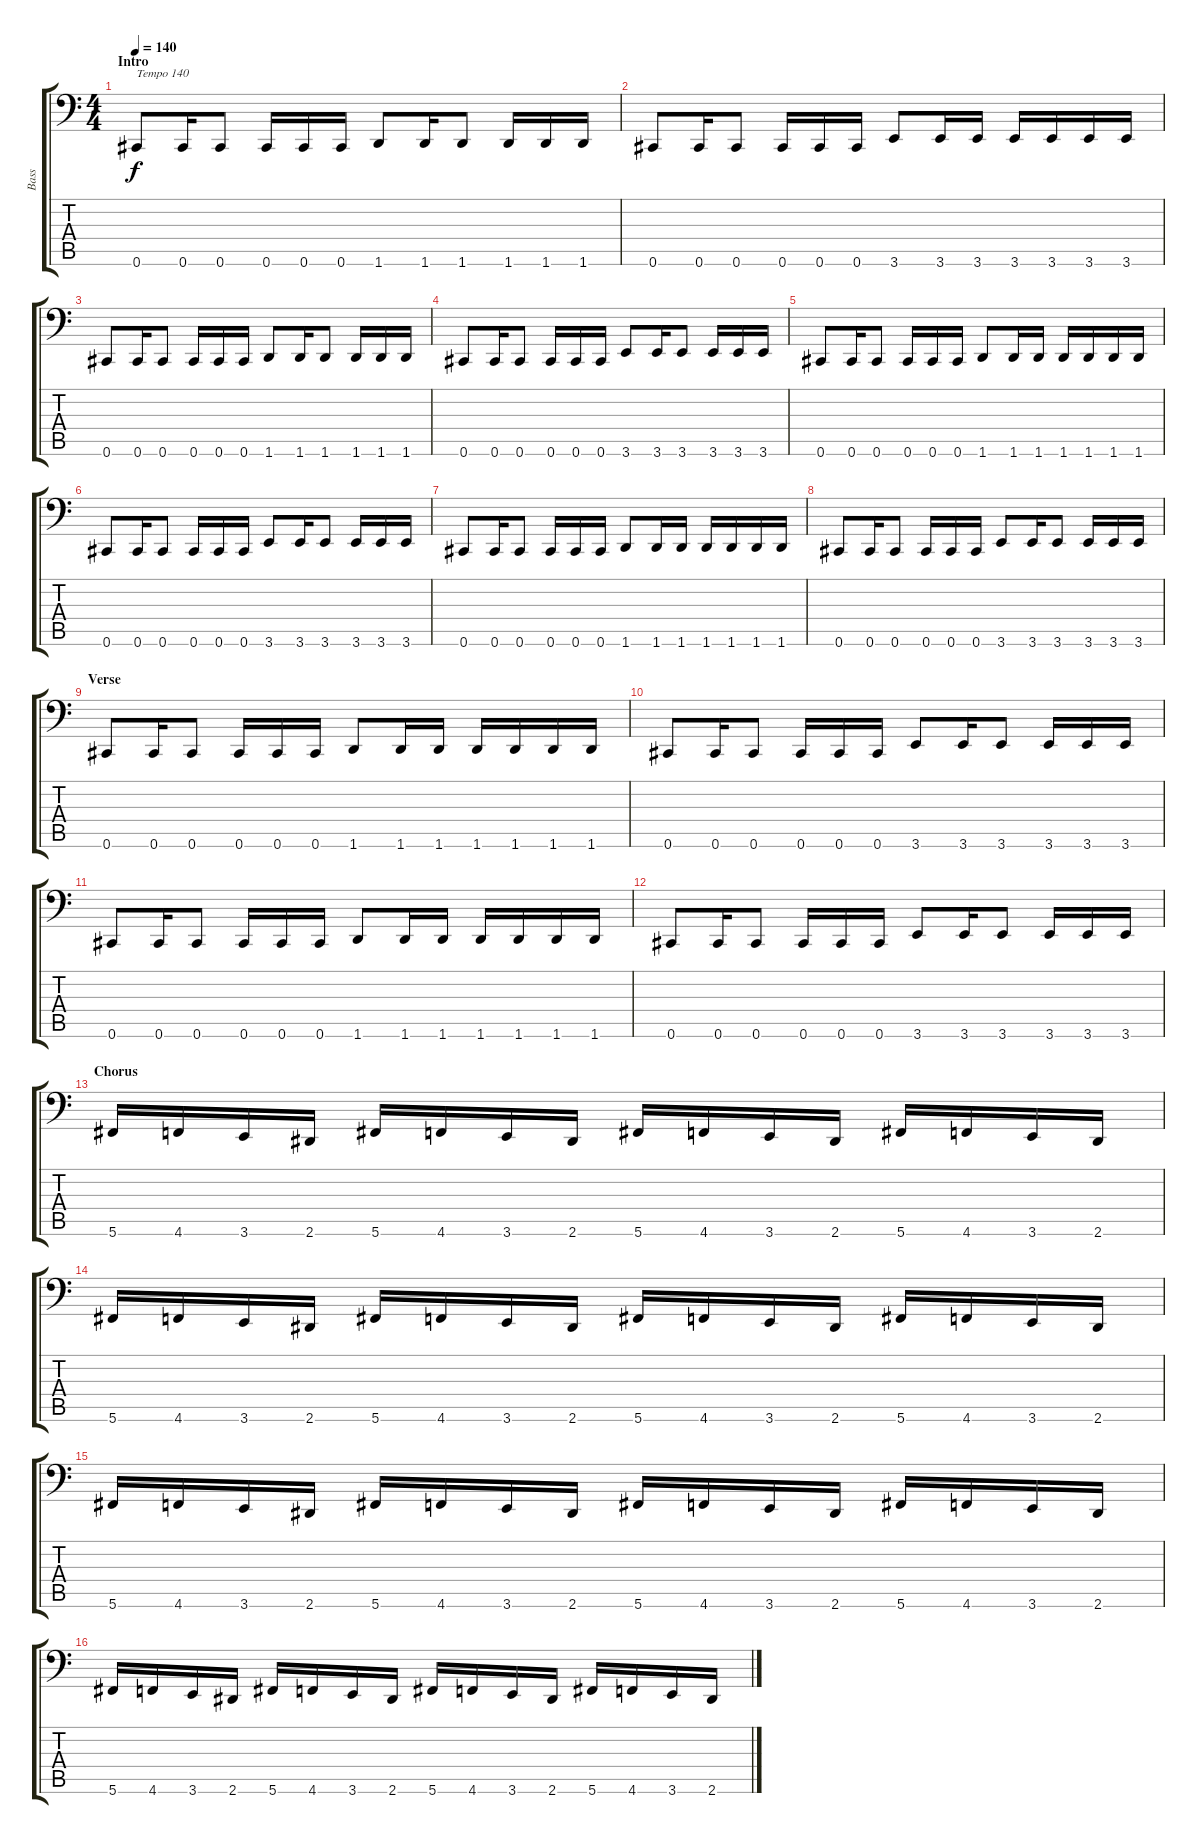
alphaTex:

\track ("Bass" "Bass") {instrument electricbasspick}
\staff {score tabs}
\tuning (Db3 Ab2 E2 B1 Gb1 Db1) {hide}
\ts (4 4)
\section ("" "Intro")
\tempo 140
\clef f4
\ks c
0.6.8{txt "Tempo 140" dy f instrument electricbasspick} 0.6.16 0.6.8 0.6.16 0.6.16 0.6.16 1.6.8 1.6.16 1.6.8 1.6.16 1.6.16 1.6.16 |
0.6.8 0.6.16 0.6.8 0.6.16 0.6.16 0.6.16 3.6.8 3.6.16 3.6.16 3.6.16 3.6.16 3.6.16 3.6.16 |
0.6.8 0.6.16 0.6.8 0.6.16 0.6.16 0.6.16 1.6.8 1.6.16 1.6.8 1.6.16 1.6.16 1.6.16 |
0.6.8 0.6.16 0.6.8 0.6.16 0.6.16 0.6.16 3.6.8 3.6.16 3.6.8 3.6.16 3.6.16 3.6.16 |
0.6.8 0.6.16 0.6.8 0.6.16 0.6.16 0.6.16 1.6.8 1.6.16 1.6.16 1.6.16 1.6.16 1.6.16 1.6.16 |
0.6.8 0.6.16 0.6.8 0.6.16 0.6.16 0.6.16 3.6.8 3.6.16 3.6.8 3.6.16 3.6.16 3.6.16 |
0.6.8 0.6.16 0.6.8 0.6.16 0.6.16 0.6.16 1.6.8 1.6.16 1.6.16 1.6.16 1.6.16 1.6.16 1.6.16 |
0.6.8 0.6.16 0.6.8 0.6.16 0.6.16 0.6.16 3.6.8 3.6.16 3.6.8 3.6.16 3.6.16 3.6.16 |
\section ("" "Verse")
0.6.8 0.6.16 0.6.8 0.6.16 0.6.16 0.6.16 1.6.8 1.6.16 1.6.16 1.6.16 1.6.16 1.6.16 1.6.16 |
0.6.8 0.6.16 0.6.8 0.6.16 0.6.16 0.6.16 3.6.8 3.6.16 3.6.8 3.6.16 3.6.16 3.6.16 |
0.6.8 0.6.16 0.6.8 0.6.16 0.6.16 0.6.16 1.6.8 1.6.16 1.6.16 1.6.16 1.6.16 1.6.16 1.6.16 |
0.6.8 0.6.16 0.6.8 0.6.16 0.6.16 0.6.16 3.6.8 3.6.16 3.6.8 3.6.16 3.6.16 3.6.16 |
\section ("" "Chorus")
5.6.16 4.6.16 3.6.16 2.6.16 5.6.16 4.6.16 3.6.16 2.6.16 5.6.16 4.6.16 3.6.16 2.6.16 5.6.16 4.6.16 3.6.16 2.6.16 |
5.6.16 4.6.16 3.6.16 2.6.16 5.6.16 4.6.16 3.6.16 2.6.16 5.6.16 4.6.16 3.6.16 2.6.16 5.6.16 4.6.16 3.6.16 2.6.16 |
5.6.16 4.6.16 3.6.16 2.6.16 5.6.16 4.6.16 3.6.16 2.6.16 5.6.16 4.6.16 3.6.16 2.6.16 5.6.16 4.6.16 3.6.16 2.6.16 |
5.6.16 4.6.16 3.6.16 2.6.16 5.6.16 4.6.16 3.6.16 2.6.16 5.6.16 4.6.16 3.6.16 2.6.16 5.6.16 4.6.16 3.6.16 2.6.16
